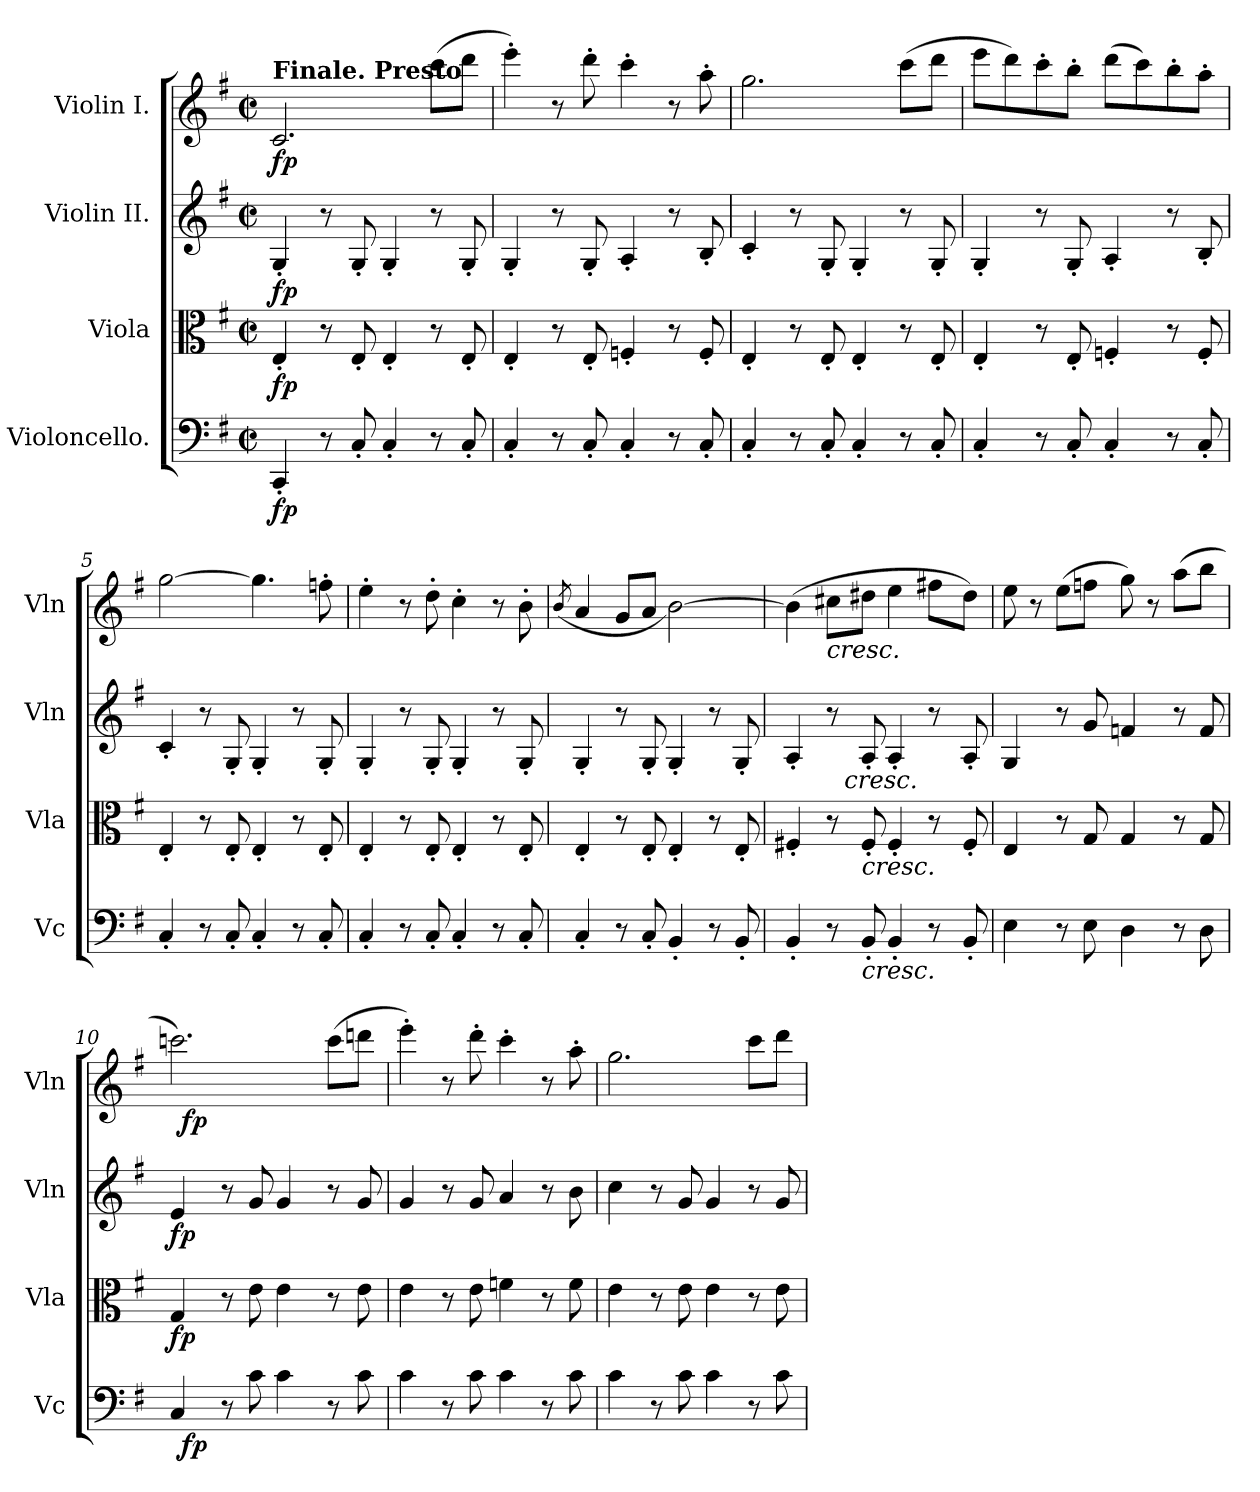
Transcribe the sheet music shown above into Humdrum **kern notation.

**kern	**dynam	**kern	**dynam	**kern	**dynam	**kern	**dynam
*part4	*part4	*part3	*part3	*part2	*part2	*part1	*part1
*staff4	*staff4	*staff3	*staff3	*staff2	*staff2	*staff1	*staff1
*I"Violoncello.	*	*I"Viola	*	*I"Violin II.	*	*I"Violin I.	*
*I'Vc	*	*I'Vla	*	*I'Vln	*	*I'Vln	*
*clefF4	*	*clefC3	*	*clefG2	*	*clefG2	*
*k[f#]	*	*k[f#]	*	*k[f#]	*	*k[f#]	*
*e:	*	*e:	*	*e:	*	*e:	*
*M2/2	*	*M2/2	*	*M2/2	*	*M2/2	*
*met(c|)	*	*met(c|)	*	*met(c|)	*	*met(c|)	*
=1	=1	=1	=1	=1	=1	=1	=1
!	!	!	!	!	!	!LO:TX:a:B:t=Finale. Presto	!
!	!LO:DY:b	!	!LO:DY:b	!	!LO:DY:b	!	!LO:DY:b
4CC'</	fp	4E'</	fp	4G'</	fp	2.c/	fp
8r	.	8r	.	8r	.	.	.
8C'</	.	8E'</	.	8G'</	.	.	.
4C'</	.	4E'</	.	4G'</	.	.	.
8r	.	8r	.	8r	.	(8ccc\L	.
8C'</	.	8E'</	.	8G'</	.	8ddd\J	.
=2	=2	=2	=2	=2	=2	=2	=2
4C'</	.	4E'</	.	4G'</	.	4eee'>\)	.
8r	.	8r	.	8r	.	8r	.
8C'</	.	8E'</	.	8G'</	.	8ddd'>\	.
4C'</	.	4Fn'</	.	4A'</	.	4ccc'>\	.
8r	.	8r	.	8r	.	8r	.
8C'</	.	8F'</	.	8B'</	.	8aa'>\	.
=3	=3	=3	=3	=3	=3	=3	=3
4C'</	.	4E'</	.	4c'</	.	2.gg\	.
8r	.	8r	.	8r	.	.	.
8C'</	.	8E'</	.	8G'</	.	.	.
4C'</	.	4E'</	.	4G'</	.	.	.
8r	.	8r	.	8r	.	(8ccc\L	.
8C'</	.	8E'</	.	8G'</	.	8ddd\J	.
=4	=4	=4	=4	=4	=4	=4	=4
4C'</	.	4E'</	.	4G'</	.	8eee\L	.
.	.	.	.	.	.	8ddd\)	.
8r	.	8r	.	8r	.	8ccc'>\	.
8C'</	.	8E'</	.	8G'</	.	8bb'>\J	.
4C'</	.	4Fn'</	.	4A'</	.	(8ddd\L	.
.	.	.	.	.	.	8ccc\)	.
8r	.	8r	.	8r	.	8bb'>\	.
8C'</	.	8F'</	.	8B'</	.	8aa'>\J	.
=5	=5	=5	=5	=5	=5	=5	=5
4C'</	.	4E'</	.	4c'</	.	[2gg\	.
8r	.	8r	.	8r	.	.	.
8C'</	.	8E'</	.	8G'</	.	.	.
4C'</	.	4E'</	.	4G'</	.	4.gg\]	.
8r	.	8r	.	8r	.	.	.
8C'</	.	8E'</	.	8G'</	.	8ffn'>\	.
=6	=6	=6	=6	=6	=6	=6	=6
4C'</	.	4E'</	.	4G'</	.	4ee'>\	.
8r	.	8r	.	8r	.	8r	.
8C'</	.	8E'</	.	8G'</	.	8dd'>\	.
4C'</	.	4E'</	.	4G'</	.	4cc'>\	.
8r	.	8r	.	8r	.	8r	.
8C'</	.	8E'</	.	8G'</	.	8b'>\	.
=7	=7	=7	=7	=7	=7	=7	=7
.	.	.	.	.	.	(8qb/	.
4C'</	.	4E'</	.	4G'</	.	4a/	.
8r	.	8r	.	8r	.	8g/L	.
8C'</	.	8E'</	.	8G'</	.	8a/J	.
4BB'</	.	4E'</	.	4G'</	.	[2b\)	.
8r	.	8r	.	8r	.	.	.
8BB'</	.	8E'</	.	8G'</	.	.	.
=8	=8	=8	=8	=8	=8	=8	=8
*	*	*	*	*^	*	*	*
4BB'</	.	4F#X'</	.	4A'</	4ryy	.	(4b\]	.
!	!	!	!	!	!	!	!LO:TX:b:i:t=cresc.	!
8r	.	8r	.	8r	16ryy	.	8cc#X\L	.
!	!	!	!	!	!LO:TX:b:i:t=cresc.	!	!	!
.	.	.	.	.	2ryy	.	.	.
!	!	!LO:TX:b:i:t=cresc.	!	!	!	!	!	!
!LO:TX:b:i:t=cresc.	!	!	!	!	!	!	!	!
8BB'</	.	8F#'</	.	8A'</	.	.	8dd#X\J	.
4BB'</	.	4F#'</	.	4A'</	.	.	4ee\	.
8r	.	8r	.	8r	.	.	8ff#X\L	.
.	.	.	.	.	8.ryy	.	.	.
8BB'</	.	8F#'</	.	8A'</	.	.	8dd#\J)	.
*	*	*	*	*v	*v	*	*	*
!!LO:LB:g=z
=9	=9	=9	=9	=9	=9	=9	=9
4E\	.	4E/	.	4G/	.	8ee\	.
.	.	.	.	.	.	8r	.
8r	.	8r	.	8r	.	(8ee\L	.
8E\	.	8G/	.	8g/	.	8ffn\J	.
4D\	.	4G/	.	4fn/	.	8gg\)	.
.	.	.	.	.	.	8r	.
8r	.	8r	.	8r	.	(8aa\L	.
8D\	.	8G/	.	8f/	.	8bb\J	.
=10	=10	=10	=10	=10	=10	=10	=10
!	!	!	!LO:DY:b	!	!LO:DY:b	!	!
*^	*	*	*	*	*	*^	*
4C/	32ryy	.	4G/	fp	4e/	fp	2.cccn\)	32ryy	.
!	!	!LO:DY:b	!	!	!	!	!	!	!LO:DY:b
.	2ryy	fp	.	.	.	.	.	2ryy	fp
8r	.	.	8r	.	8r	.	.	.	.
8c\	.	.	8e\	.	8g/	.	.	.	.
4c\	.	.	4e\	.	4g/	.	.	.	.
.	4...ryy	.	.	.	.	.	.	4...ryy	.
8r	.	.	8r	.	8r	.	(8ccc\L	.	.
8c\	.	.	8e\	.	8g/	.	8dddn\J	.	.
*v	*v	*	*	*	*	*	*v	*v	*
=11	=11	=11	=11	=11	=11	=11	=11
4c\	.	4e\	.	4g/	.	4eee'>\)	.
8r	.	8r	.	8r	.	8r	.
8c\	.	8e\	.	8g/	.	8ddd'>\	.
4c\	.	4fn\	.	4a/	.	4ccc'>\	.
8r	.	8r	.	8r	.	8r	.
8c\	.	8f\	.	8b\	.	8aa'>\	.
=12	=12	=12	=12	=12	=12	=12	=12
4c\	.	4e\	.	4cc\	.	2.gg\	.
8r	.	8r	.	8r	.	.	.
8c\	.	8e\	.	8g/	.	.	.
4c\	.	4e\	.	4g/	.	.	.
8r	.	8r	.	8r	.	8ccc\L	.
8c\	.	8e\	.	8g/	.	8ddd\J	.
=	=	=	=	=	=	=	=
*-	*-	*-	*-	*-	*-	*-	*-
